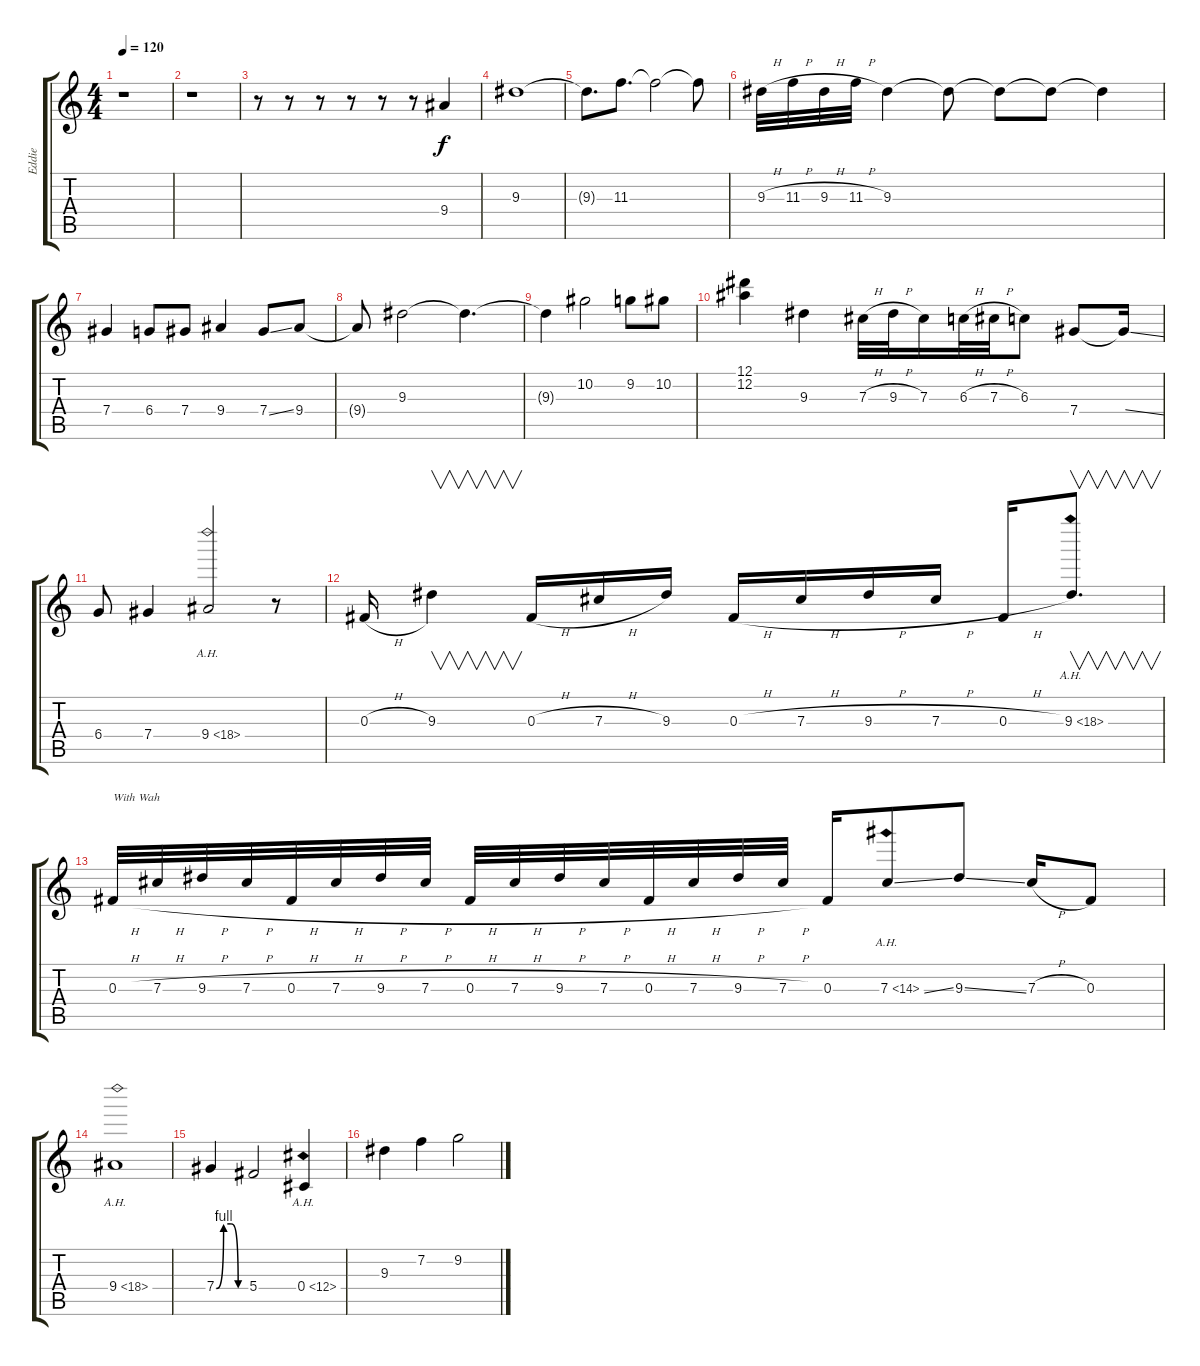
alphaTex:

\track ("Eddie" "Eddie") {instrument distortionguitar}
\staff {score tabs}
\tuning (Eb4 Bb3 Gb3 Db3 Ab2 Eb2) {hide}
\ts (4 4)
\tempo 120
\clef g2
\ks c
r.1{dy f} |
r.1 |
r.8 r.8 r.8 r.8 r.8 r.8 9.4.4 |
9.3.1 |
9.3{t}.8{d} 11.3.8{d} 11.3{t}.2 11.3{t}.8 |
9.3{h}.32 11.3{h}.32 9.3{h}.32 11.3{h}.32 9.3.4 9.3{t}.8 9.3{t}.8 9.3{t}.8 9.3{t}.4 |
7.4.4 6.4.8 7.4.8 9.4.4 7.4{ss}.8 9.4.8 |
9.4{t}.8 9.3.2 9.3{t}.4{d} |
9.3{t}.4 10.2.2 9.2.8 10.2.8 |
(12.1 12.2).4 9.3.4 7.3{h}.32 9.3{h}.32 7.3.16 6.3{h}.32 7.3{h}.32 6.3.8 7.4.8 7.4{ss t}.16 |
6.4.8 7.4.4 9.4{ah 9}.2 r.8 |
0.3{h}.16 9.3.4{v} 0.3{h}.16 7.3{h}.16 9.3.16 0.3{h}.16 7.3{h}.16 9.3{h}.16 7.3{h}.16 0.3{h}.16 9.3{ah 9}.8{v d} |
0.3{h}.32{txt "With Wah"} 7.3{h}.32 9.3{h}.32 7.3{h}.32 0.3{h}.32 7.3{h}.32 9.3{h}.32 7.3{h}.32 0.3{h}.32 7.3{h}.32 9.3{h}.32 7.3{h}.32 0.3{h}.32 7.3{h}.32 9.3{h}.32 7.3{h}.32 0.3.16 7.3{ah 7 ss}.8 9.3{ss}.8 7.3{h}.16 0.3.8 |
9.4{ah 9}.1 |
7.4{be (custom 0 0 15 4 30 4 45 0 60 0)}.4 5.4.2 0.4{ah 12}.4 |
9.3.4 7.2.4 9.2.2
